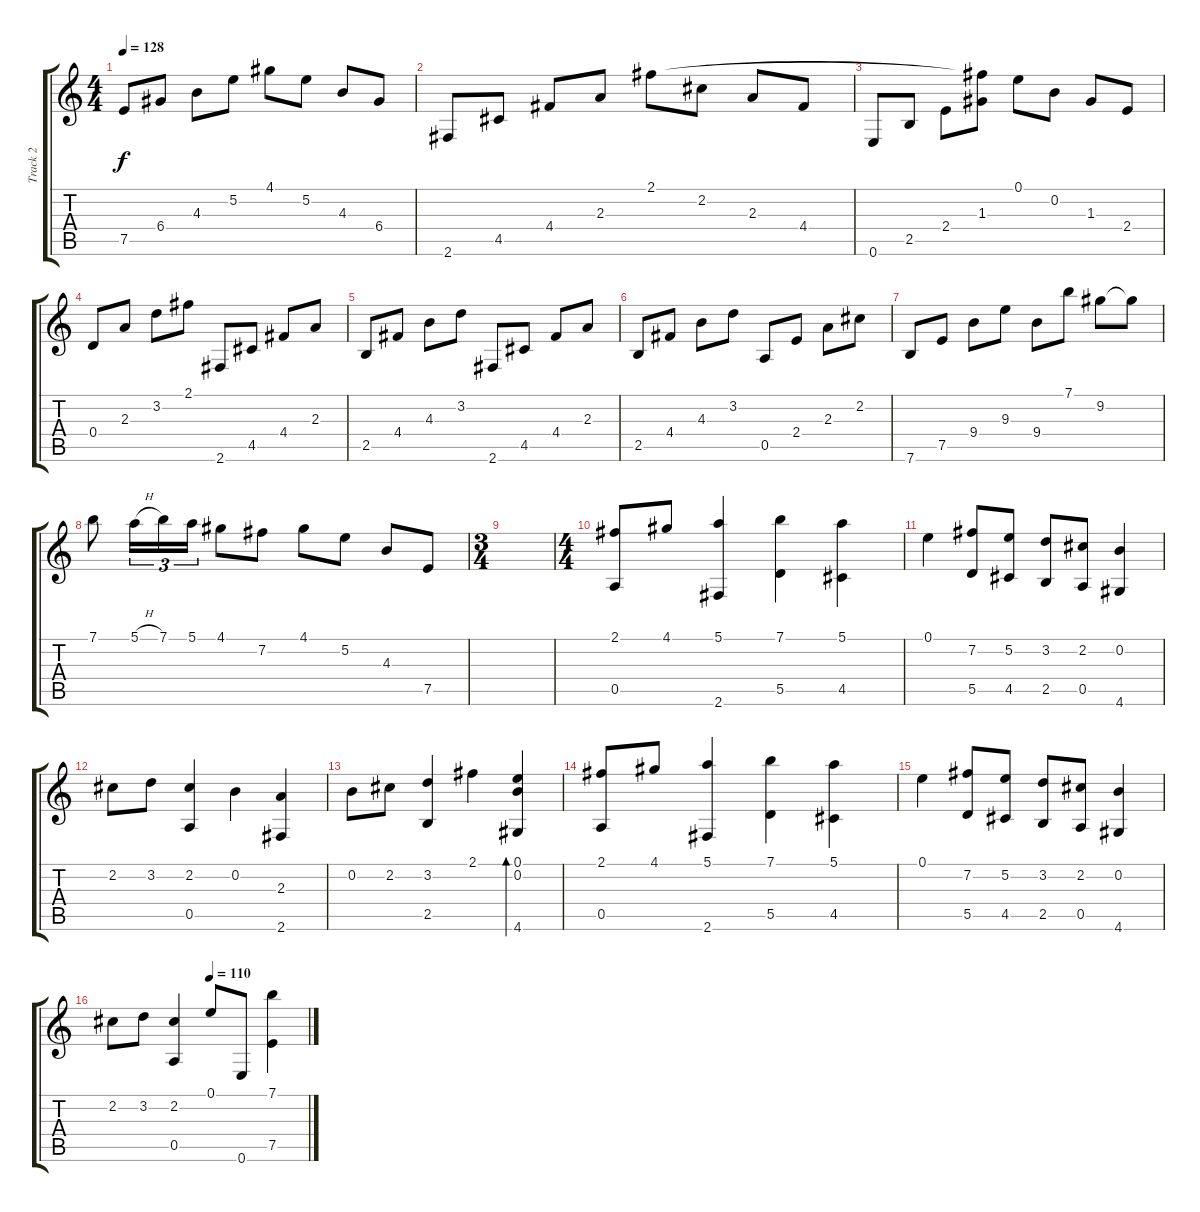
\track ("Track 2" "Track 2") {instrument acousticguitarsteel}
\staff {score tabs}
\tuning (E4 B3 G3 D3 A2 E2) {hide}
\ts (4 4)
\tempo 128
\clef g2
\ks c
7.5.8{dy f} 6.4.8 4.3.8 5.2.8 4.1.8 5.2.8 4.3.8 6.4.8 |
2.6.8 4.5.8 4.4.8 2.3.8 2.1.8 2.2.8 2.3.8 4.4.8 |
0.6.8 2.5.8 2.4.8 (2.1{t} 1.3).8 0.1.8 0.2.8 1.3.8 2.4.8 |
0.4.8 2.3.8 3.2.8 2.1.8 2.6.8 4.5.8 4.4.8 2.3.8 |
2.5.8 4.4.8 4.3.8 3.2.8 2.6.8 4.5.8 4.4.8 2.3.8 |
2.5.8 4.4.8 4.3.8 3.2.8 0.5.8 2.4.8 2.3.8 2.2.8 |
7.6.8 7.5.8 9.4.8 9.3.8 9.4.8 7.1.8 9.2.8 9.2{t}.8 |
7.1.8 5.1{h}.16{tu (3 2)} 7.1.16{tu (3 2)} 5.1.16{tu (3 2)} 4.1.8 7.2.8 4.1.8 5.2.8 4.3.8 7.5.8 |
\ts (3 4)
|
\ts (4 4)
(2.1 0.5).8 4.1.8 (5.1 2.6).4 (7.1 5.5).4 (5.1 4.5).4 |
0.1.4 (7.2 5.5).8 (5.2 4.5).8 (3.2 2.5).8 (2.2 0.5).8 (0.2 4.6).4 |
2.2.8 3.2.8 (2.2 0.5).4 0.2.4 (2.3 2.6).4 |
0.2.8 2.2.8 (3.2 2.5).4 2.1.4 (0.1 0.2 4.6).4{bd 240} |
(2.1 0.5).8 4.1.8 (5.1 2.6).4 (7.1 5.5).4 (5.1 4.5).4 |
0.1.4 (7.2 5.5).8 (5.2 4.5).8 (3.2 2.5).8 (2.2 0.5).8 (0.2 4.6).4 |
\tempo (110 0.5)
2.2.8 3.2.8 (2.2 0.5).4 0.1.8 0.6.8 (7.1 7.5).4
